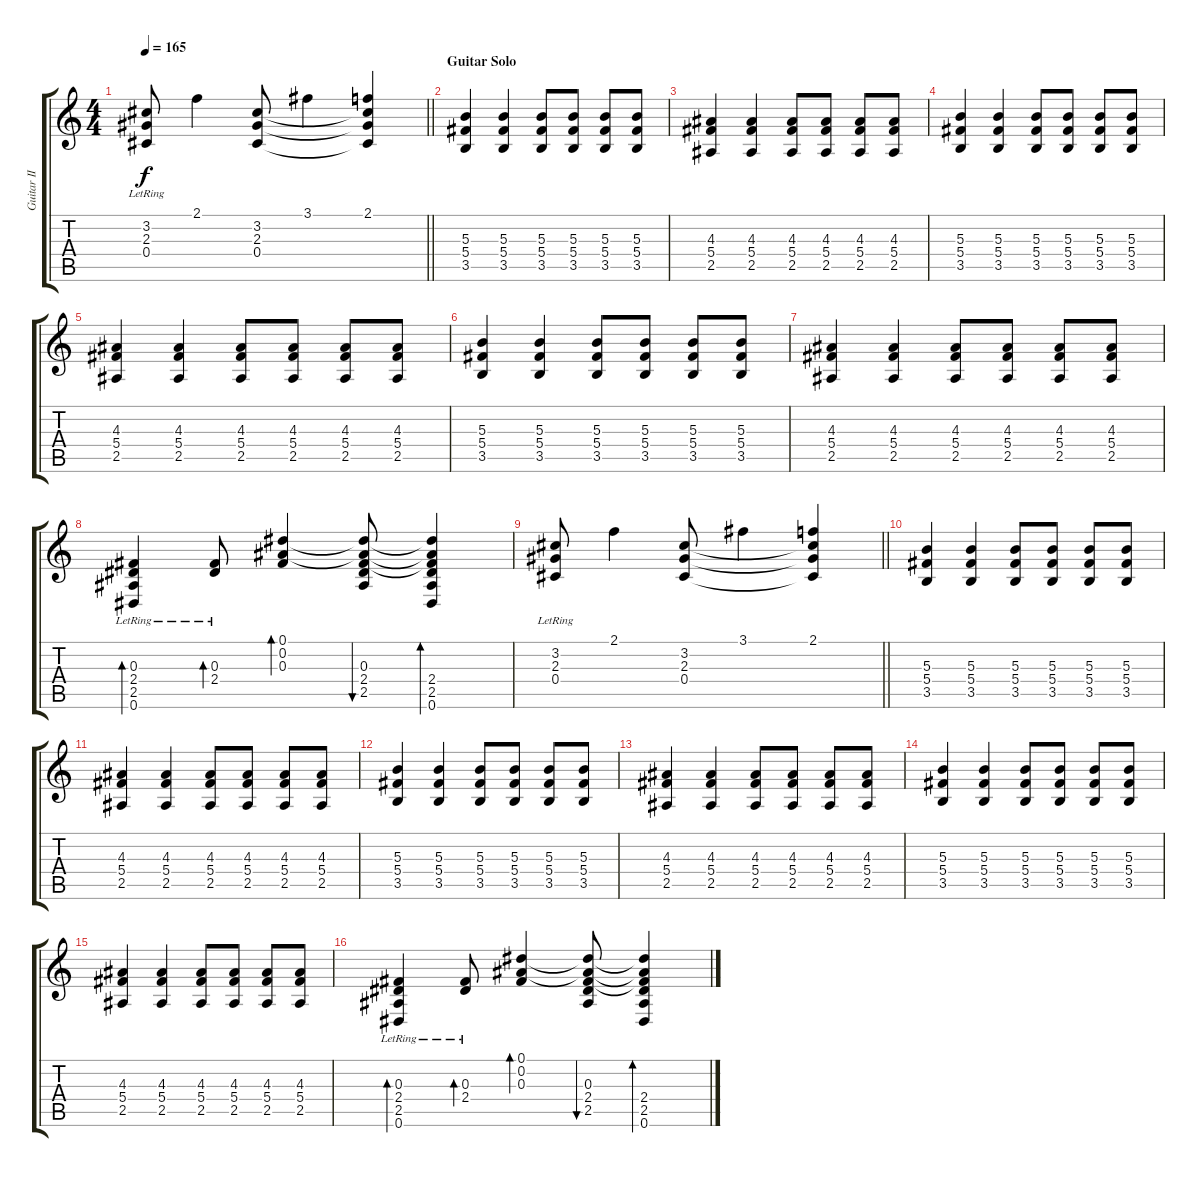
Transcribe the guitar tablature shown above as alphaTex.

\track ("Guitar II" "Guitar II") {instrument overdrivenguitar}
\staff {score tabs}
\tuning (Eb4 Bb3 Gb3 Db3 Ab2 Eb2) {hide}
\ts (4 4)
\tempo 165
\clef g2
\barLineRight lightlight
\ks c
(3.2{lr} 2.3{lr} 0.4{lr}).8{dy f} 2.1.4 (3.2 2.3 0.4).8 3.1.4 (2.1 3.2{t} 2.3{t} 0.4{t}).4 |
\section ("" "Guitar Solo")
(5.3 5.4 3.5).4 (5.3 5.4 3.5).4 (5.3 5.4 3.5).8 (5.3 5.4 3.5).8 (5.3 5.4 3.5).8 (5.3 5.4 3.5).8 |
(4.3 5.4 2.5).4 (4.3 5.4 2.5).4 (4.3 5.4 2.5).8 (4.3 5.4 2.5).8 (4.3 5.4 2.5).8 (4.3 5.4 2.5).8 |
(5.3 5.4 3.5).4 (5.3 5.4 3.5).4 (5.3 5.4 3.5).8 (5.3 5.4 3.5).8 (5.3 5.4 3.5).8 (5.3 5.4 3.5).8 |
(4.3 5.4 2.5).4 (4.3 5.4 2.5).4 (4.3 5.4 2.5).8 (4.3 5.4 2.5).8 (4.3 5.4 2.5).8 (4.3 5.4 2.5).8 |
(5.3 5.4 3.5).4 (5.3 5.4 3.5).4 (5.3 5.4 3.5).8 (5.3 5.4 3.5).8 (5.3 5.4 3.5).8 (5.3 5.4 3.5).8 |
(4.3 5.4 2.5).4 (4.3 5.4 2.5).4 (4.3 5.4 2.5).8 (4.3 5.4 2.5).8 (4.3 5.4 2.5).8 (4.3 5.4 2.5).8 |
(0.3{lr} 2.4 2.5{lr} 0.6{lr}).4{bd 60} (0.3 2.4{lr}).8{bd 120} (0.1 0.2 0.3).4{bd 60} (0.1{t} 0.2{t} 0.3 2.4 2.5).8{bu 60} (0.1{t} 0.2{t} 0.3{t} 2.4 2.5 0.6).4{bd 60} |
\barLineRight lightlight
(3.2{lr} 2.3{lr} 0.4{lr}).8 2.1.4 (3.2 2.3 0.4).8 3.1.4 (2.1 3.2{t} 2.3{t} 0.4{t}).4 |
(5.3 5.4 3.5).4 (5.3 5.4 3.5).4 (5.3 5.4 3.5).8 (5.3 5.4 3.5).8 (5.3 5.4 3.5).8 (5.3 5.4 3.5).8 |
(4.3 5.4 2.5).4 (4.3 5.4 2.5).4 (4.3 5.4 2.5).8 (4.3 5.4 2.5).8 (4.3 5.4 2.5).8 (4.3 5.4 2.5).8 |
(5.3 5.4 3.5).4 (5.3 5.4 3.5).4 (5.3 5.4 3.5).8 (5.3 5.4 3.5).8 (5.3 5.4 3.5).8 (5.3 5.4 3.5).8 |
(4.3 5.4 2.5).4 (4.3 5.4 2.5).4 (4.3 5.4 2.5).8 (4.3 5.4 2.5).8 (4.3 5.4 2.5).8 (4.3 5.4 2.5).8 |
(5.3 5.4 3.5).4 (5.3 5.4 3.5).4 (5.3 5.4 3.5).8 (5.3 5.4 3.5).8 (5.3 5.4 3.5).8 (5.3 5.4 3.5).8 |
(4.3 5.4 2.5).4 (4.3 5.4 2.5).4 (4.3 5.4 2.5).8 (4.3 5.4 2.5).8 (4.3 5.4 2.5).8 (4.3 5.4 2.5).8 |
(0.3{lr} 2.4 2.5{lr} 0.6{lr}).4{bd 60} (0.3 2.4{lr}).8{bd 120} (0.1 0.2 0.3).4{bd 60} (0.1{t} 0.2{t} 0.3 2.4 2.5).8{bu 60} (0.1{t} 0.2{t} 0.3{t} 2.4 2.5 0.6).4{bd 60}
